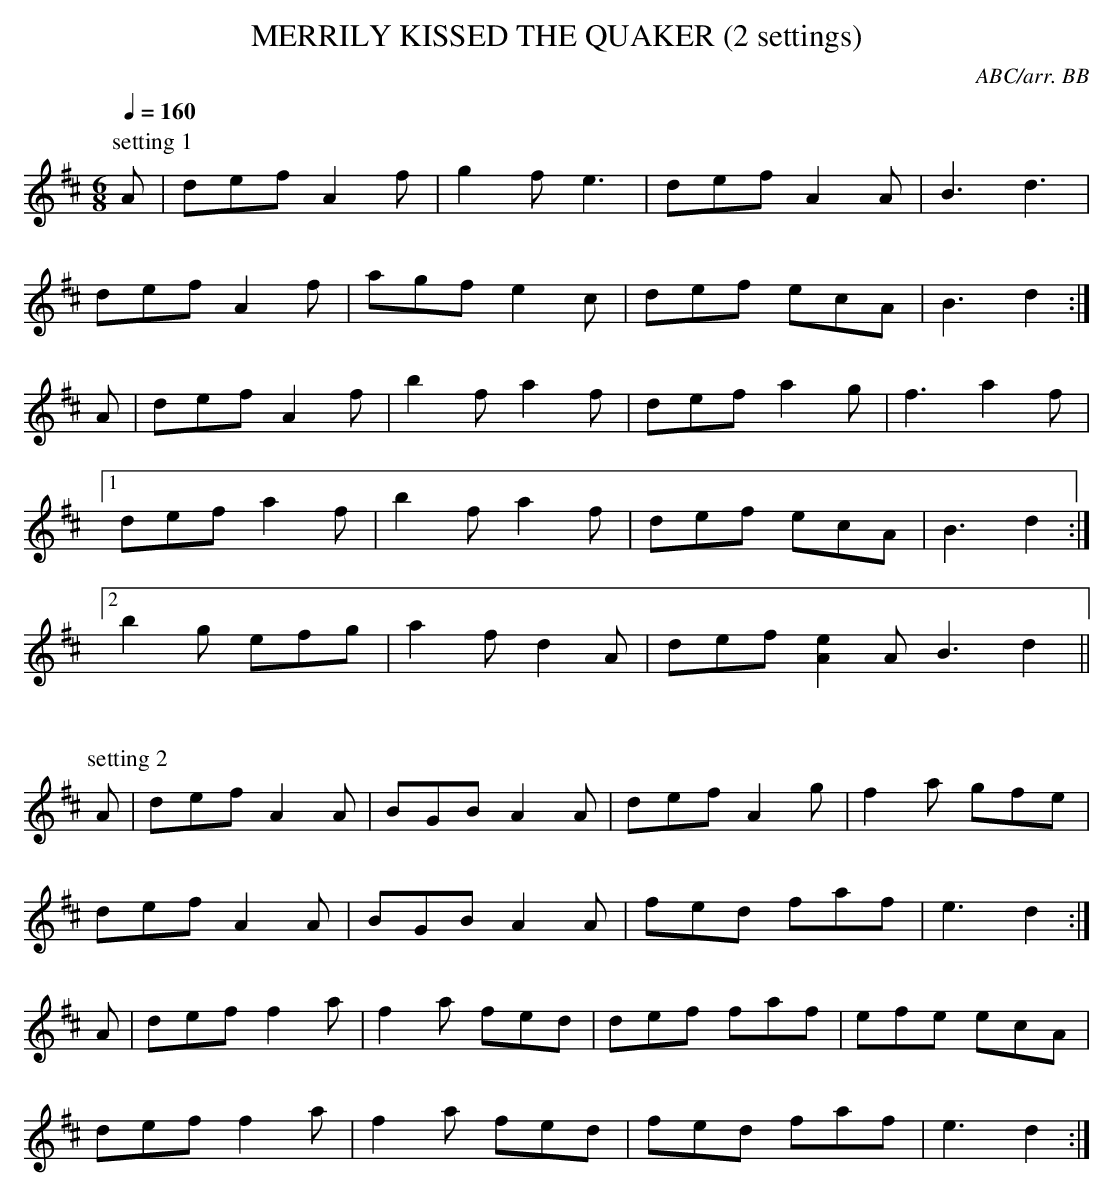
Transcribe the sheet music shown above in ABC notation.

X:1
T:MERRILY KISSED THE QUAKER (2 settings)
C:ABC/arr. BB
session tune from Donegal fiddler Danny O'Donnell.
Q:1/4=160
L:1/8
M:6/8
K:D
P:setting 1
A|def A2f|g2f e3|def A2A|B3 d3|
def A2f|agf e2c|def ecA|B3 d2:|
A|def A2f|b2f a2f|def a2g|f3 a2f|
[1 def a2f|b2f a2f|def ecA|B3 d2:|
[2 b2g efg|a2f d2A|def [e2A2]A B3 d2||
%%vskip
P:setting 2
A|def A2A|BGB A2A|def A2g|f2a gfe|
def A2A|BGB A2A|fed faf|e3d2:|
A|def f2a|f2a fed|def faf|efe ecA|
def f2a|f2a fed|fed faf|e3d2:|
